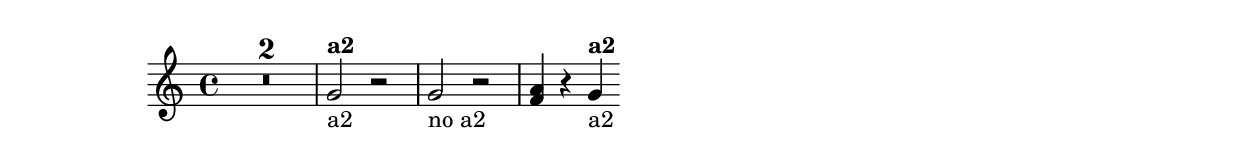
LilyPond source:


\version "2.14.0"
\header {
    texidoc ="The a2 string is printed only on notes (i.e. not on rests),
and only after chords, solo or polyphony."
    }

vone =  \relative a' { R1*2 g2 r2 g2 r2 a4 r4 g }
vtwo =  \relative a' { R1*2 g2 r2 g2 r2 f4 r4 g }

comment = \relative c' { s1*2 s2_"a2" s2 s2_"no a2" s2 s4 s4 s4_"a2" }

\layout { ragged-right = ##T }

\new Staff << \set Score.skipBars = ##t
   \partcombine \vone \vtwo
   \comment
>>

